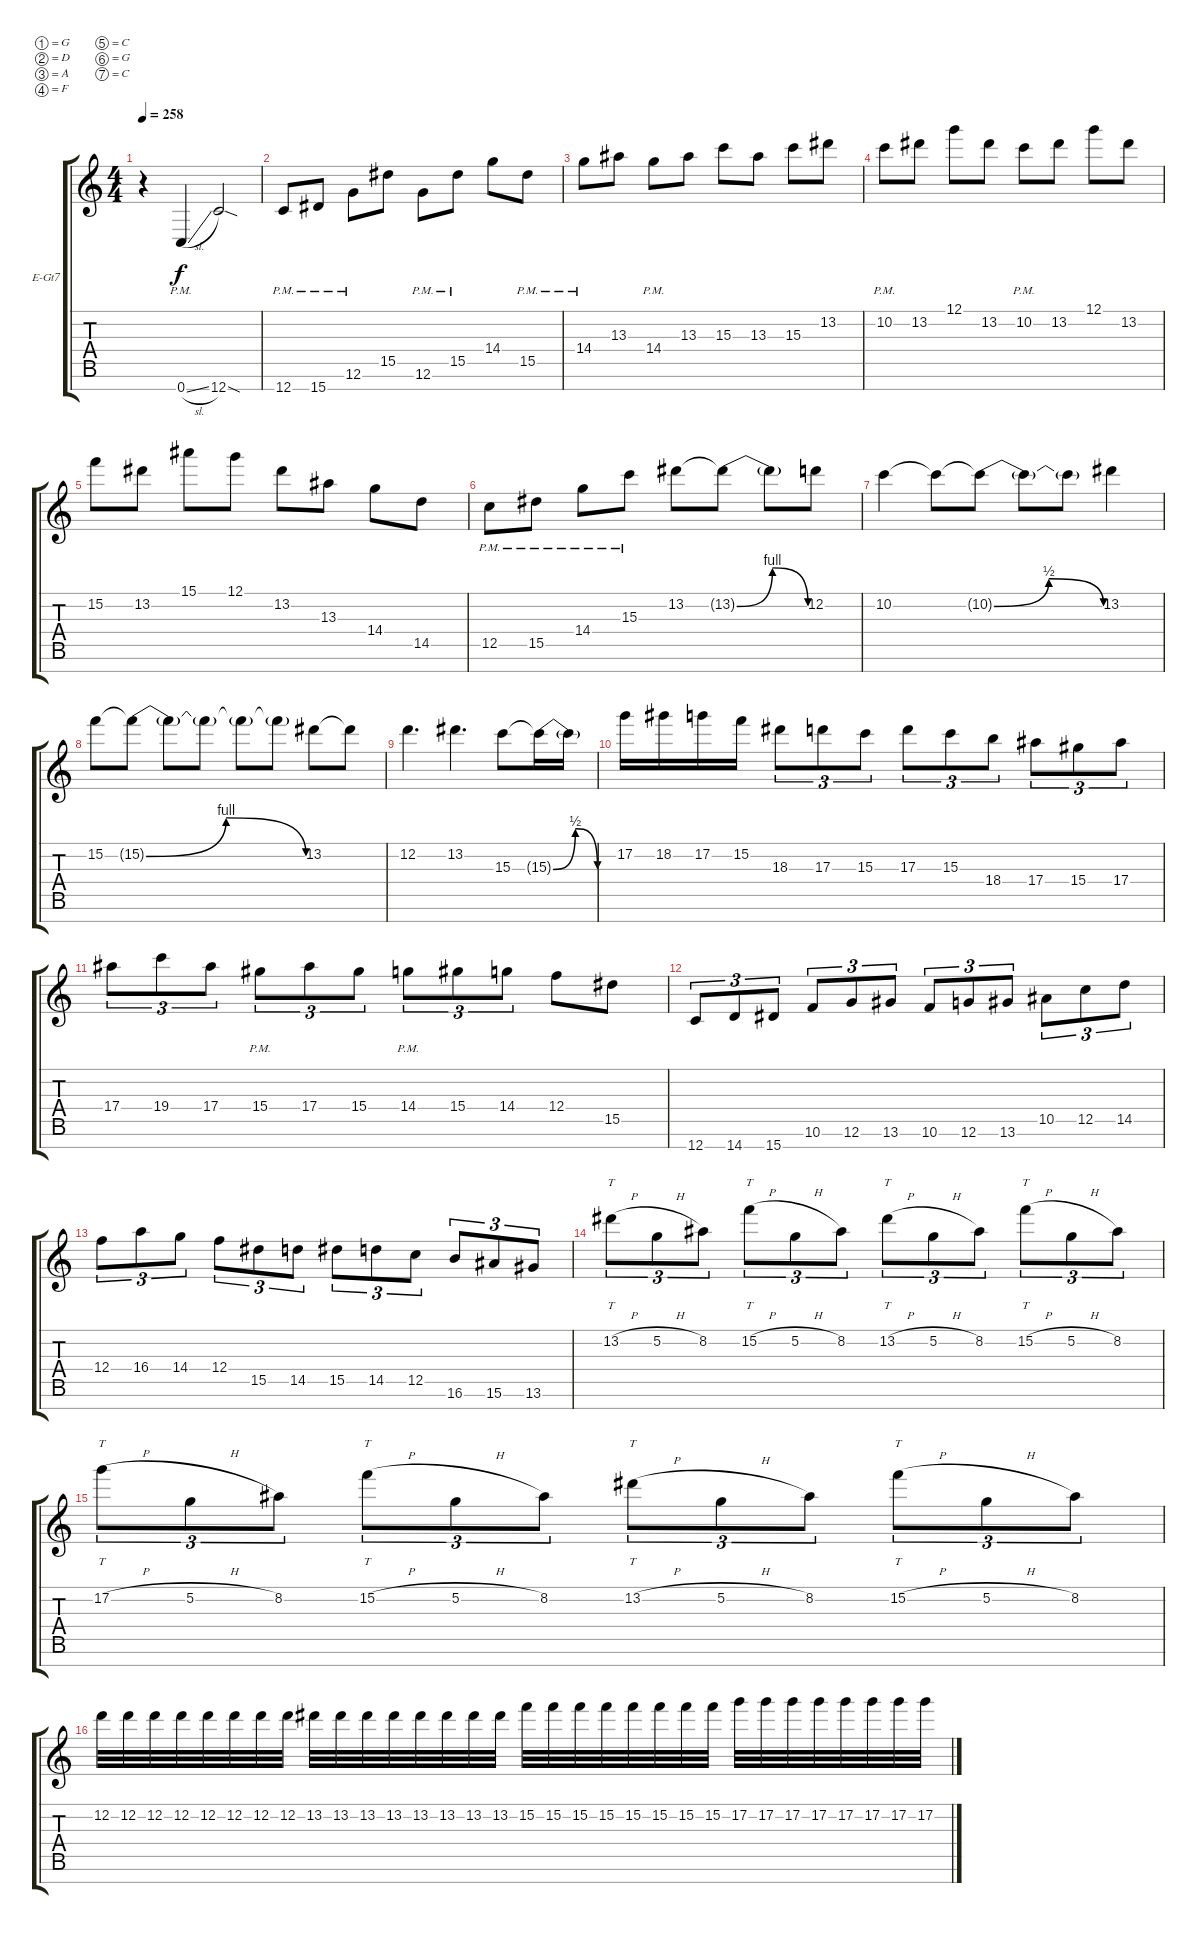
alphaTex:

\defaultSystemsLayout 4
\bracketExtendMode groupsimilarinstruments
\firstSystemTrackNameOrientation horizontal
\otherSystemsTrackNameOrientation horizontal
\track ("Electric Guitar" "E-Gt7") {instrument distortionguitar}
\staff {score tabs}
\tuning (G4 D4 A3 F3 C3 G2 C2)
\ts (4 4)
\tempo 258
\clef g2
\ks c
r.4{dy f} 0.7{sl pm}.4 12.7{sod}.2 |
12.7{pm}.8 15.7{pm}.8 12.6{pm}.8 15.5.8 12.6{pm}.8 15.5{pm}.8 14.4.8 15.5{pm}.8 |
14.4{pm}.8 13.3.8 14.4{pm}.8 13.3.8 15.3.8 13.3.8 15.3.8 13.2.8 |
10.2{pm}.8 13.2.8 12.1.8 13.2.8 10.2{pm}.8 13.2.8 12.1.8 13.2.8 |
15.2.8 13.2.8 15.1.8 12.1.8 13.2.8 13.3.8 14.4.8 14.5.8 |
12.5{pm}.8 15.5{pm}.8 14.4{pm}.8 15.3{pm}.8 13.2.8 13.2{be (bendrelease 0.6 0 12.6 4 12.6 4 45 0) t}.8 13.2{t}.8 12.2.8 |
10.2.4 10.2{t}.8 10.2{be (bendrelease 0 0 29.4 2 29.4 2 59.4 0) t}.8 10.2{t}.8 10.2{t}.8 13.2.4 |
15.2.8 15.2{be (bendrelease 0 0 30.599999999999998 4 30.599999999999998 4 59.4 0) t}.8 15.2{t}.8 15.2{t}.8 15.2{t}.8 15.2{t}.8 13.2.8 13.2{t}.8 |
12.2.4{d} 13.2.4{d} 15.3.8 15.3{be (bendrelease 0 0 29.4 2 29.4 2 59.4 0) t}.16 15.3{t}.16 |
17.2.16 18.2.16 17.2.16 15.2.16 18.3.8{tu (3 2)} 17.3.8{tu (3 2)} 15.3.8{tu (3 2)} 17.3.8{tu (3 2)} 15.3.8{tu (3 2)} 18.4.8{tu (3 2)} 17.4.8{tu (3 2)} 15.4.8{tu (3 2)} 17.4.8{tu (3 2)} |
17.4.8{tu (3 2)} 19.4.8{tu (3 2)} 17.4.8{tu (3 2)} 15.4{pm}.8{tu (3 2)} 17.4.8{tu (3 2)} 15.4.8{tu (3 2)} 14.4{pm}.8{tu (3 2)} 15.4.8{tu (3 2)} 14.4.8{tu (3 2)} 12.4.8 15.5.8 |
12.7.8{tu (3 2)} 14.7.8{tu (3 2)} 15.7.8{tu (3 2)} 10.6.8{tu (3 2)} 12.6.8{tu (3 2)} 13.6.8{tu (3 2)} 10.6.8{tu (3 2)} 12.6.8{tu (3 2)} 13.6.8{tu (3 2)} 10.5.8{tu (3 2)} 12.5.8{tu (3 2)} 14.5.8{tu (3 2)} |
12.4.8{tu (3 2)} 16.4.8{tu (3 2)} 14.4.8{tu (3 2)} 12.4.8{tu (3 2)} 15.5.8{tu (3 2)} 14.5.8{tu (3 2)} 15.5.8{tu (3 2)} 14.5.8{tu (3 2)} 12.5.8{tu (3 2)} 16.6.8{tu (3 2)} 15.6.8{tu (3 2)} 13.6.8{tu (3 2)} |
13.2{h}.8{tt tu (3 2)} 5.2{h}.8{tu (3 2)} 8.2.8{tu (3 2)} 15.2{h}.8{tt tu (3 2)} 5.2{h}.8{tu (3 2)} 8.2.8{tu (3 2)} 13.2{h}.8{tt tu (3 2)} 5.2{h}.8{tu (3 2)} 8.2.8{tu (3 2)} 15.2{h}.8{tt tu (3 2)} 5.2{h}.8{tu (3 2)} 8.2.8{tu (3 2)} |
17.2{h}.8{tt tu (3 2)} 5.2{h}.8{tu (3 2)} 8.2.8{tu (3 2)} 15.2{h}.8{tt tu (3 2)} 5.2{h}.8{tu (3 2)} 8.2.8{tu (3 2)} 13.2{h}.8{tt tu (3 2)} 5.2{h}.8{tu (3 2)} 8.2.8{tu (3 2)} 15.2{h}.8{tt tu (3 2)} 5.2{h}.8{tu (3 2)} 8.2.8{tu (3 2)} |
12.2.32 12.2.32 12.2.32 12.2.32 12.2.32 12.2.32 12.2.32 12.2.32 13.2.32 13.2.32 13.2.32 13.2.32 13.2.32 13.2.32 13.2.32 13.2.32 15.2.32 15.2.32 15.2.32 15.2.32 15.2.32 15.2.32 15.2.32 15.2.32 17.2.32 17.2.32 17.2.32 17.2.32 17.2.32 17.2.32 17.2.32 17.2.32
